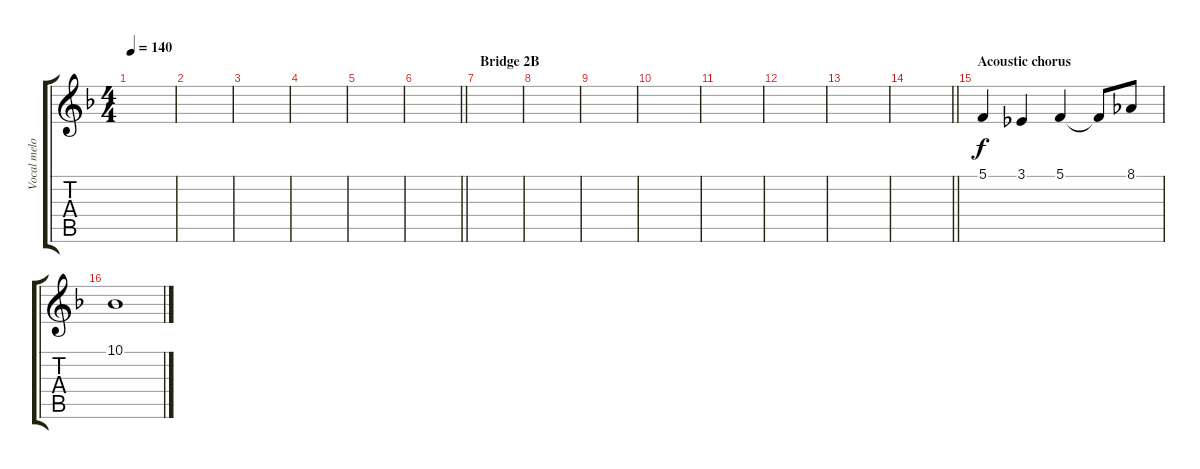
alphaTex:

\track ("Vocal melody" "Vocal melo") {instrument lead6voice}
\staff {score tabs}
\tuning (C4 G3 Eb3 Bb2 F2 C2) {hide}
\ts (4 4)
\tempo 140
\clef g2
\ks dminor
|
|
|
|
|
\barLineRight lightlight
|
\section ("" "Bridge 2B")
|
|
|
|
|
|
|
\barLineRight lightlight
|
\section ("" "Acoustic chorus")
5.1.4 3.1.4 5.1.4 5.1{t}.8 8.1.8 |
10.1.1
